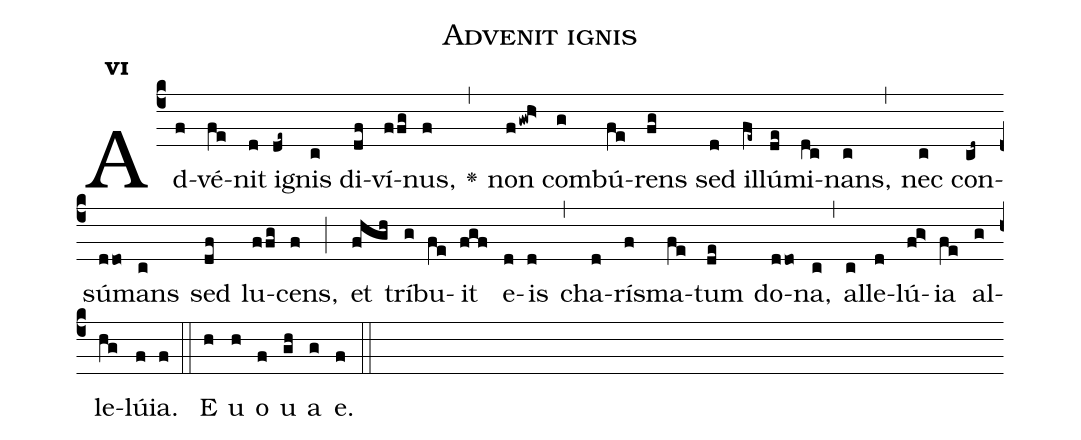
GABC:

name:Advenit ignis;
office-part:Antiphona;
mode:6;
%%
initial-style: 1;
name: Advenit ignis
book: Antiphonae & Responsoria/Tomus II, p. 263;
occasion: Dominica Pentecostes;
office-part: Laudes Ant 1;
user-notes: ;
commentary: ;
annotation: 6f;
centering-scheme: english;
fontsize: 12;
font: OFLSortsMillGoudy;
height: 11;
width: 4.5;
%%
(c4)Ad(f)vé(fe)nit(d) i(de~)gnis(c) di(df)ví(ffg)nus,(f) <v>\greheightstar</v>(,) non(fgwh>) com(g)bú(fe)rens(fg) sed(d) il(fe~)lú(de)mi(dc)nans,(c) (,) nec(c) con(cd~)sú(ddo)mans(c) sed(df) lu(ffg)cens,(f) (;) et(fhgh) trí(g)bu(fe)it(fgf) e(d)is(d) (,) cha(d)rís(f)ma(fe)tum(de) do(ddo)na,(c) (,) al(c)le(d)lú(fg>)ia(fe) al(g)le(hg)lú(f)ia.(f) (::)
E(h) u(h) o(f) u(gh) a(g) e.(f) (::)
